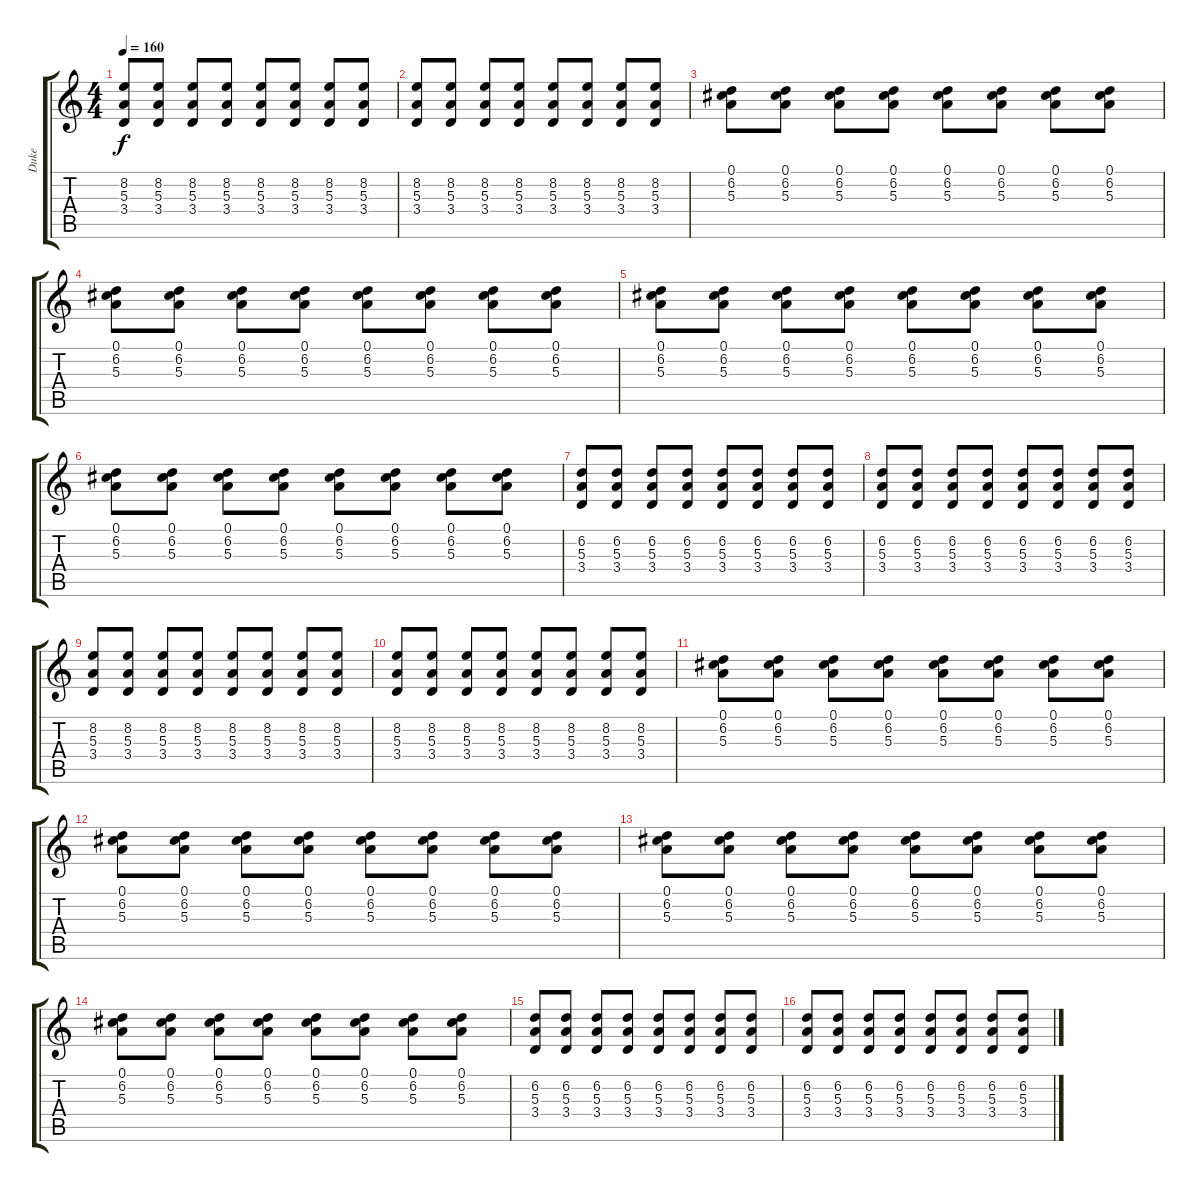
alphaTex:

\track ("Duke" "Duke") {instrument overdrivenguitar}
\staff {score tabs}
\tuning (Db4 Ab3 E3 B2 Gb2 B1) {hide}
\ts (4 4)
\tempo 160
\clef g2
\ks c
(8.2 5.3 3.4).8{dy f} (8.2 5.3 3.4).8 (8.2 5.3 3.4).8 (8.2 5.3 3.4).8 (8.2 5.3 3.4).8 (8.2 5.3 3.4).8 (8.2 5.3 3.4).8 (8.2 5.3 3.4).8 |
(8.2 5.3 3.4).8 (8.2 5.3 3.4).8 (8.2 5.3 3.4).8 (8.2 5.3 3.4).8 (8.2 5.3 3.4).8 (8.2 5.3 3.4).8 (8.2 5.3 3.4).8 (8.2 5.3 3.4).8 |
(0.1 6.2 5.3).8 (0.1 6.2 5.3).8 (0.1 6.2 5.3).8 (0.1 6.2 5.3).8 (0.1 6.2 5.3).8 (0.1 6.2 5.3).8 (0.1 6.2 5.3).8 (0.1 6.2 5.3).8 |
(0.1 6.2 5.3).8 (0.1 6.2 5.3).8 (0.1 6.2 5.3).8 (0.1 6.2 5.3).8 (0.1 6.2 5.3).8 (0.1 6.2 5.3).8 (0.1 6.2 5.3).8 (0.1 6.2 5.3).8 |
(0.1 6.2 5.3).8 (0.1 6.2 5.3).8 (0.1 6.2 5.3).8 (0.1 6.2 5.3).8 (0.1 6.2 5.3).8 (0.1 6.2 5.3).8 (0.1 6.2 5.3).8 (0.1 6.2 5.3).8 |
(0.1 6.2 5.3).8 (0.1 6.2 5.3).8 (0.1 6.2 5.3).8 (0.1 6.2 5.3).8 (0.1 6.2 5.3).8 (0.1 6.2 5.3).8 (0.1 6.2 5.3).8 (0.1 6.2 5.3).8 |
(6.2 5.3 3.4).8 (6.2 5.3 3.4).8 (6.2 5.3 3.4).8 (6.2 5.3 3.4).8 (6.2 5.3 3.4).8 (6.2 5.3 3.4).8 (6.2 5.3 3.4).8 (6.2 5.3 3.4).8 |
(6.2 5.3 3.4).8 (6.2 5.3 3.4).8 (6.2 5.3 3.4).8 (6.2 5.3 3.4).8 (6.2 5.3 3.4).8 (6.2 5.3 3.4).8 (6.2 5.3 3.4).8 (6.2 5.3 3.4).8 |
(8.2 5.3 3.4).8 (8.2 5.3 3.4).8 (8.2 5.3 3.4).8 (8.2 5.3 3.4).8 (8.2 5.3 3.4).8 (8.2 5.3 3.4).8 (8.2 5.3 3.4).8 (8.2 5.3 3.4).8 |
(8.2 5.3 3.4).8 (8.2 5.3 3.4).8 (8.2 5.3 3.4).8 (8.2 5.3 3.4).8 (8.2 5.3 3.4).8 (8.2 5.3 3.4).8 (8.2 5.3 3.4).8 (8.2 5.3 3.4).8 |
(0.1 6.2 5.3).8 (0.1 6.2 5.3).8 (0.1 6.2 5.3).8 (0.1 6.2 5.3).8 (0.1 6.2 5.3).8 (0.1 6.2 5.3).8 (0.1 6.2 5.3).8 (0.1 6.2 5.3).8 |
(0.1 6.2 5.3).8 (0.1 6.2 5.3).8 (0.1 6.2 5.3).8 (0.1 6.2 5.3).8 (0.1 6.2 5.3).8 (0.1 6.2 5.3).8 (0.1 6.2 5.3).8 (0.1 6.2 5.3).8 |
(0.1 6.2 5.3).8 (0.1 6.2 5.3).8 (0.1 6.2 5.3).8 (0.1 6.2 5.3).8 (0.1 6.2 5.3).8 (0.1 6.2 5.3).8 (0.1 6.2 5.3).8 (0.1 6.2 5.3).8 |
(0.1 6.2 5.3).8 (0.1 6.2 5.3).8 (0.1 6.2 5.3).8 (0.1 6.2 5.3).8 (0.1 6.2 5.3).8 (0.1 6.2 5.3).8 (0.1 6.2 5.3).8 (0.1 6.2 5.3).8 |
(6.2 5.3 3.4).8 (6.2 5.3 3.4).8 (6.2 5.3 3.4).8 (6.2 5.3 3.4).8 (6.2 5.3 3.4).8 (6.2 5.3 3.4).8 (6.2 5.3 3.4).8 (6.2 5.3 3.4).8 |
(6.2 5.3 3.4).8 (6.2 5.3 3.4).8 (6.2 5.3 3.4).8 (6.2 5.3 3.4).8 (6.2 5.3 3.4).8 (6.2 5.3 3.4).8 (6.2 5.3 3.4).8 (6.2 5.3 3.4).8
